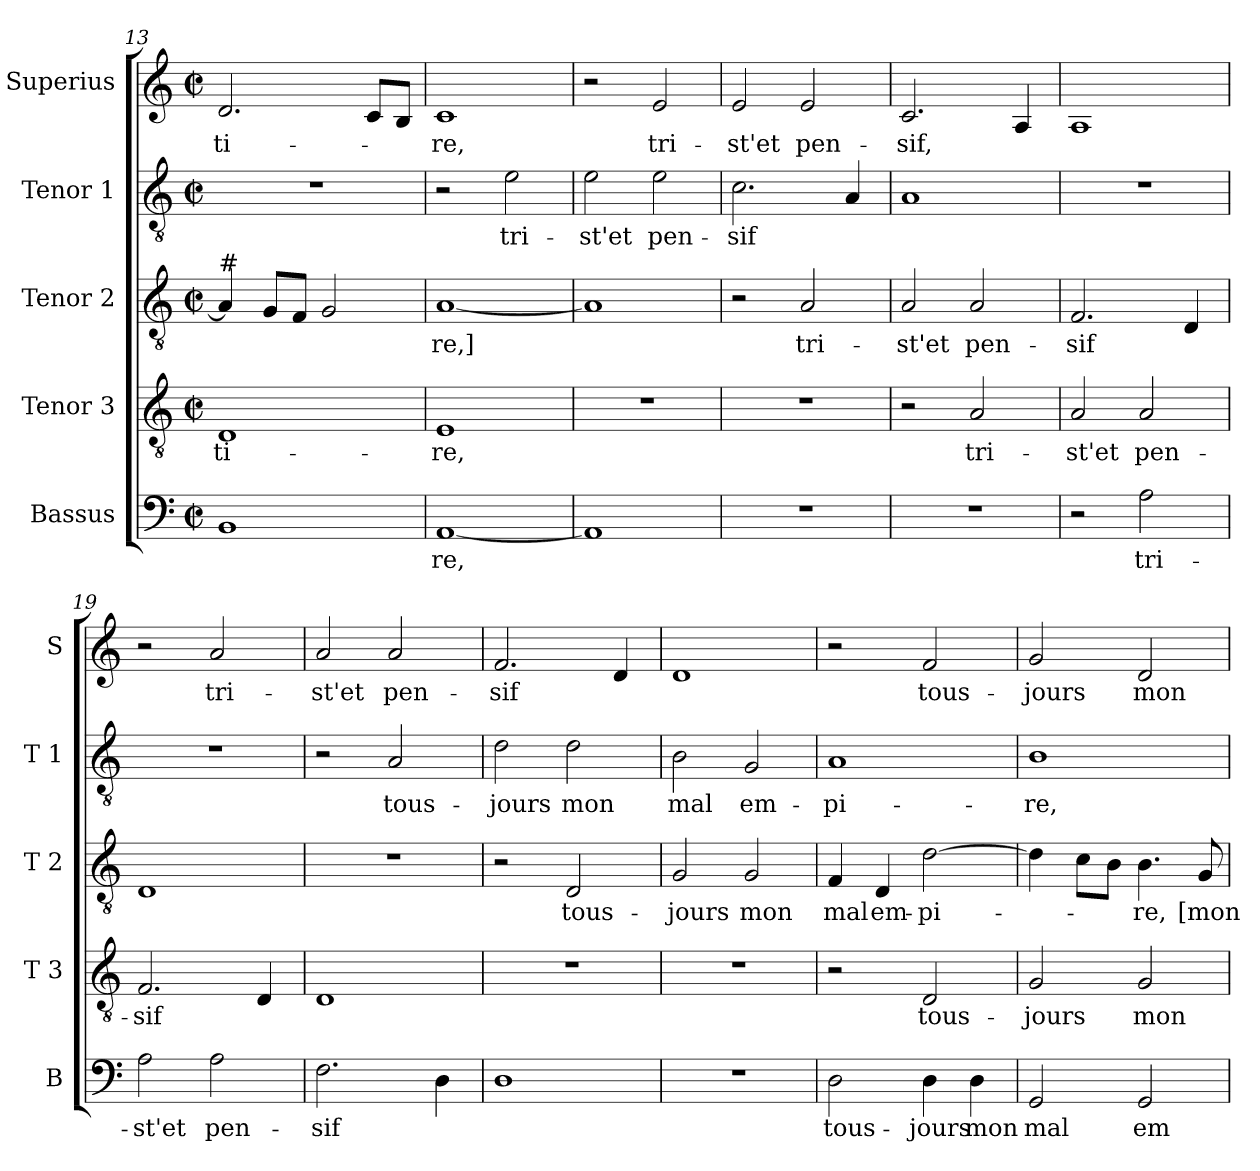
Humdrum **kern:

**kern	**text	**kern	**text	**kern	**text	**kern	**text	**kern	**text
*part5	*part5	*part4	*part4	*part3	*part3	*part2	*part2	*part1	*part1
*staff5	*staff5	*staff4	*staff4	*staff3	*staff3	*staff2	*staff2	*staff1	*staff1
*I"Bassus	*	*I"Tenor 3	*	*I"Tenor 2	*	*I"Tenor 1	*	*I"Superius	*
*I'B	*	*I'T 3	*	*I'T 2	*	*I'T 1	*	*I'S	*
*clefF4	*	*clefGv2	*	*clefGv2	*	*clefGv2	*	*clefG2	*
*k[]	*	*k[]	*	*k[]	*	*k[]	*	*k[]	*
*M2/2	*	*M2/2	*	*M2/2	*	*M2/2	*	*M2/2	*
*met(c|)	*	*met(c|)	*	*met(c|)	*	*met(c|)	*	*met(c|)	*
=13	=13	=13	=13	=13	=13	=13	=13	=13	=13
!	!	!	!	!LO:TX:a:t=#	!	!	!	!	!
!	!	!	!LO:LY:b	!	!	!	!	!	!LO:LY:b
1BB	.	1D	-ti-	4A/]	.	1r	.	2.d/	-ti-
.	.	.	.	8G/L	.	.	.	.	.
.	.	.	.	8F/J	.	.	.	.	.
.	.	.	.	2G/	.	.	.	.	.
.	.	.	.	.	.	.	.	8c/L	.
.	.	.	.	.	.	.	.	8B/J	.
=14	=14	=14	=14	=14	=14	=14	=14	=14	=14
!	!LO:LY:b	!	!LO:LY:b	!	!LO:LY:b	!	!	!	!LO:LY:b
[1AA	-re,	1E	-re,	[1A	-re,]	2r	.	1c	-re,
!	!	!	!	!	!	!	!LO:LY:b	!	!
.	.	.	.	.	.	2e\	tri-	.	.
=15	=15	=15	=15	=15	=15	=15	=15	=15	=15
!	!	!	!	!	!	!	!LO:LY:b	!	!
1AA]	.	1r	.	1A]	.	2e\	-st'et	2r	.
!	!	!	!	!	!	!	!LO:LY:b	!	!LO:LY:b
.	.	.	.	.	.	2e\	pen-	2e/	tri-
=16	=16	=16	=16	=16	=16	=16	=16	=16	=16
!	!	!	!	!	!	!	!LO:LY:b	!	!LO:LY:b
1r	.	1r	.	2r	.	2.c\	-sif	2e/	-st'et
!	!	!	!	!	!LO:LY:b	!	!	!	!LO:LY:b
.	.	.	.	2A/	tri-	.	.	2e/	pen-
.	.	.	.	.	.	4A/	.	.	.
=17	=17	=17	=17	=17	=17	=17	=17	=17	=17
!	!	!	!	!	!LO:LY:b	!	!	!	!LO:LY:b
1r	.	2r	.	2A/	-st'et	1A	.	2.c/	-sif,
!	!	!	!LO:LY:b	!	!LO:LY:b	!	!	!	!
.	.	2A/	tri-	2A/	pen-	.	.	.	.
.	.	.	.	.	.	.	.	4A/	.
!!LO:LB:g=z
=18	=18	=18	=18	=18	=18	=18	=18	=18	=18
!	!	!	!LO:LY:b	!	!LO:LY:b	!	!	!	!
2r	.	2A/	-st'et	2.F/	-sif	1r	.	1A	.
!	!LO:LY:b	!	!LO:LY:b	!	!	!	!	!	!
2A\	tri-	2A/	pen-	.	.	.	.	.	.
.	.	.	.	4D/	.	.	.	.	.
=19	=19	=19	=19	=19	=19	=19	=19	=19	=19
!	!LO:LY:b	!	!LO:LY:b	!	!	!	!	!	!
2A\	-st'et	2.F/	-sif	1D	.	1r	.	2r	.
!	!LO:LY:b	!	!	!	!	!	!	!	!LO:LY:b
2A\	pen-	.	.	.	.	.	.	2a/	tri-
.	.	4D/	.	.	.	.	.	.	.
=20	=20	=20	=20	=20	=20	=20	=20	=20	=20
!	!LO:LY:b	!	!	!	!	!	!	!	!LO:LY:b
2.F\	-sif	1D	.	1r	.	2r	.	2a/	-st'et
!	!	!	!	!	!	!	!LO:LY:b	!	!LO:LY:b
.	.	.	.	.	.	2A/	tous-	2a/	pen-
4D\	.	.	.	.	.	.	.	.	.
=21	=21	=21	=21	=21	=21	=21	=21	=21	=21
!	!	!	!	!	!	!	!LO:LY:b	!	!LO:LY:b
1D	.	1r	.	2r	.	2d\	-jours	2.f/	-sif
!	!	!	!	!	!LO:LY:b	!	!LO:LY:b	!	!
.	.	.	.	2D/	tous-	2d\	mon	.	.
.	.	.	.	.	.	.	.	4d/	.
=22	=22	=22	=22	=22	=22	=22	=22	=22	=22
!	!	!	!	!	!LO:LY:b	!	!LO:LY:b	!	!
1r	.	1r	.	2G/	-jours	2B\	mal	1d	.
!	!	!	!	!	!LO:LY:b	!	!LO:LY:b	!	!
.	.	.	.	2G/	mon	2G/	em-	.	.
=23	=23	=23	=23	=23	=23	=23	=23	=23	=23
!	!LO:LY:b	!	!	!	!LO:LY:b	!	!LO:LY:b	!	!
2D\	tous-	2r	.	4F/	mal	1A	-pi-	2r	.
!	!	!	!	!	!LO:LY:b	!	!	!	!
.	.	.	.	4D/	em-	.	.	.	.
!	!LO:LY:b	!	!LO:LY:b	!	!LO:LY:b	!	!	!	!LO:LY:b
4D\	-jours	2D/	tous-	[2d\	-pi-	.	.	2f/	tous-
!	!LO:LY:b	!	!	!	!	!	!	!	!
4D\	mon	.	.	.	.	.	.	.	.
!!LO:PB:g=z
=24	=24	=24	=24	=24	=24	=24	=24	=24	=24
!	!LO:LY:b	!	!LO:LY:b	!	!	!	!LO:LY:b	!	!LO:LY:b
2GG/	mal	2G/	-jours	4d\]	.	1B	-re,	2g/	-jours
.	.	.	.	8c\L	.	.	.	.	.
.	.	.	.	8B\J	.	.	.	.	.
!	!LO:LY:b	!	!LO:LY:b	!	!LO:LY:b	!	!	!	!LO:LY:b
2GG/	em-	2G/	mon	4.B\	-re,	.	.	2d/	mon
!	!	!	!	!	!LO:LY:b	!	!	!	!
.	.	.	.	8G/	[mon	.	.	.	.
=	=	=	=	=	=	=	=	=	=
*-	*-	*-	*-	*-	*-	*-	*-	*-	*-
